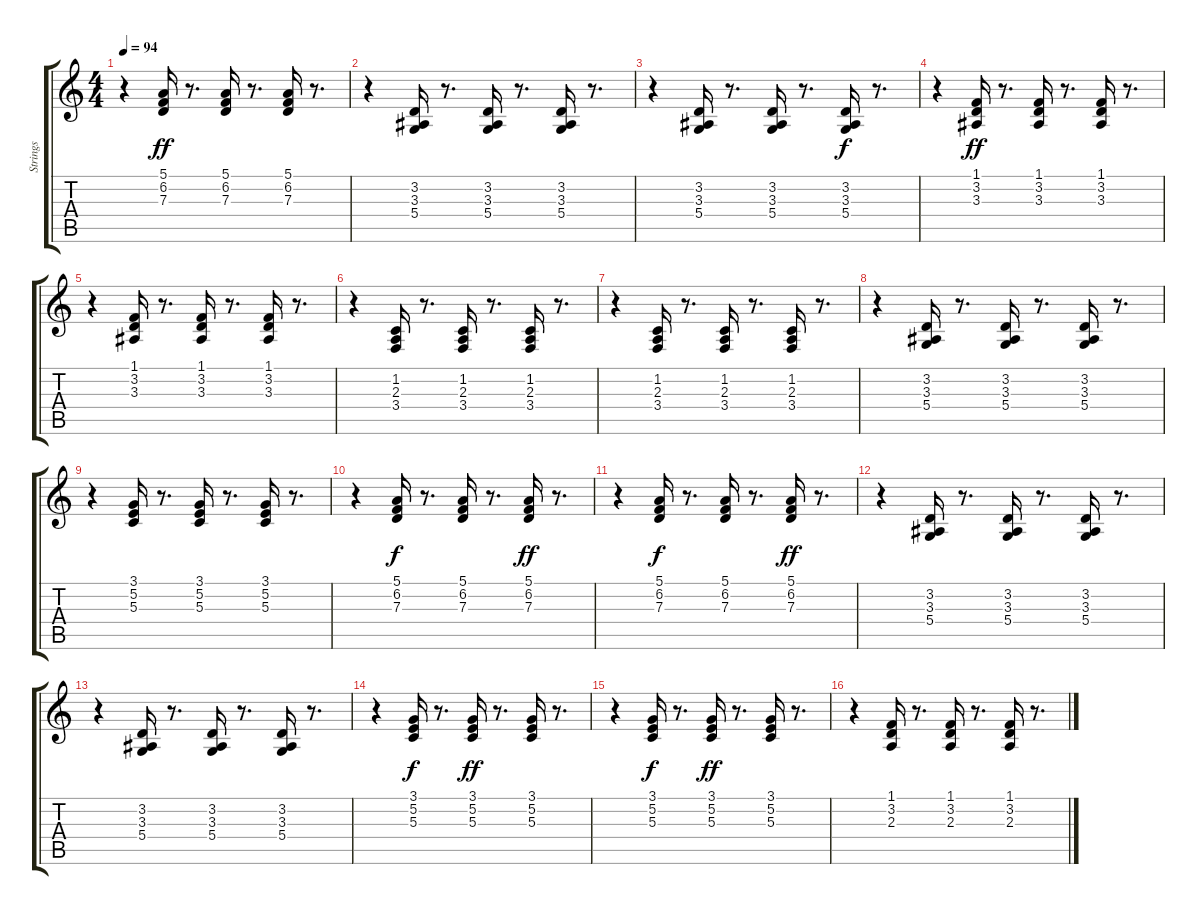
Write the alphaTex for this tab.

\track ("Strings                 " "Strings   ") {instrument lead4chiff}
\staff {score tabs}
\tuning (E4 B3 G3 D3 A2 E2) {hide}
\ts (4 4)
\tempo 94
\clef g2
\ks c
r.4{dy ff} (5.1 6.2 7.3).16 r.8{d} (5.1 6.2 7.3).16 r.8{d} (5.1 6.2 7.3).16 r.8{d} |
r.4 (3.2 3.3 5.4).16 r.8{d} (3.2 3.3 5.4).16 r.8{d} (3.2 3.3 5.4).16 r.8{d} |
r.4 (3.2 3.3 5.4).16 r.8{d} (3.2 3.3 5.4).16 r.8{d} (3.2 3.3 5.4).16{dy f} r.8{d} |
r.4 (1.1 3.2 3.3).16{dy ff} r.8{d} (1.1 3.2 3.3).16 r.8{d} (1.1 3.2 3.3).16 r.8{d} |
r.4 (1.1 3.2 3.3).16 r.8{d} (1.1 3.2 3.3).16 r.8{d} (1.1 3.2 3.3).16 r.8{d} |
r.4 (1.2 2.3 3.4).16 r.8{d} (1.2 2.3 3.4).16 r.8{d} (1.2 2.3 3.4).16 r.8{d} |
r.4 (1.2 2.3 3.4).16 r.8{d} (1.2 2.3 3.4).16 r.8{d} (1.2 2.3 3.4).16 r.8{d} |
r.4 (3.2 3.3 5.4).16 r.8{d} (3.2 3.3 5.4).16 r.8{d} (3.2 3.3 5.4).16 r.8{d} |
r.4 (3.1 5.2 5.3).16 r.8{d} (3.1 5.2 5.3).16 r.8{d} (3.1 5.2 5.3).16 r.8{d} |
r.4 (5.1 6.2 7.3).16{dy f} r.8{d} (5.1 6.2 7.3).16 r.8{d} (5.1 6.2 7.3).16{dy ff} r.8{d} |
r.4 (5.1 6.2 7.3).16{dy f} r.8{d} (5.1 6.2 7.3).16 r.8{d} (5.1 6.2 7.3).16{dy ff} r.8{d} |
r.4 (3.2 3.3 5.4).16 r.8{d} (3.2 3.3 5.4).16 r.8{d} (3.2 3.3 5.4).16 r.8{d} |
r.4 (3.2 3.3 5.4).16 r.8{d} (3.2 3.3 5.4).16 r.8{d} (3.2 3.3 5.4).16 r.8{d} |
r.4 (3.1 5.2 5.3).16{dy f} r.8{d} (3.1 5.2 5.3).16{dy ff} r.8{d} (3.1 5.2 5.3).16 r.8{d} |
r.4 (3.1 5.2 5.3).16{dy f} r.8{d} (3.1 5.2 5.3).16{dy ff} r.8{d} (3.1 5.2 5.3).16 r.8{d} |
r.4 (1.1 3.2 2.3).16 r.8{d} (1.1 3.2 2.3).16 r.8{d} (1.1 3.2 2.3).16 r.8{d}
